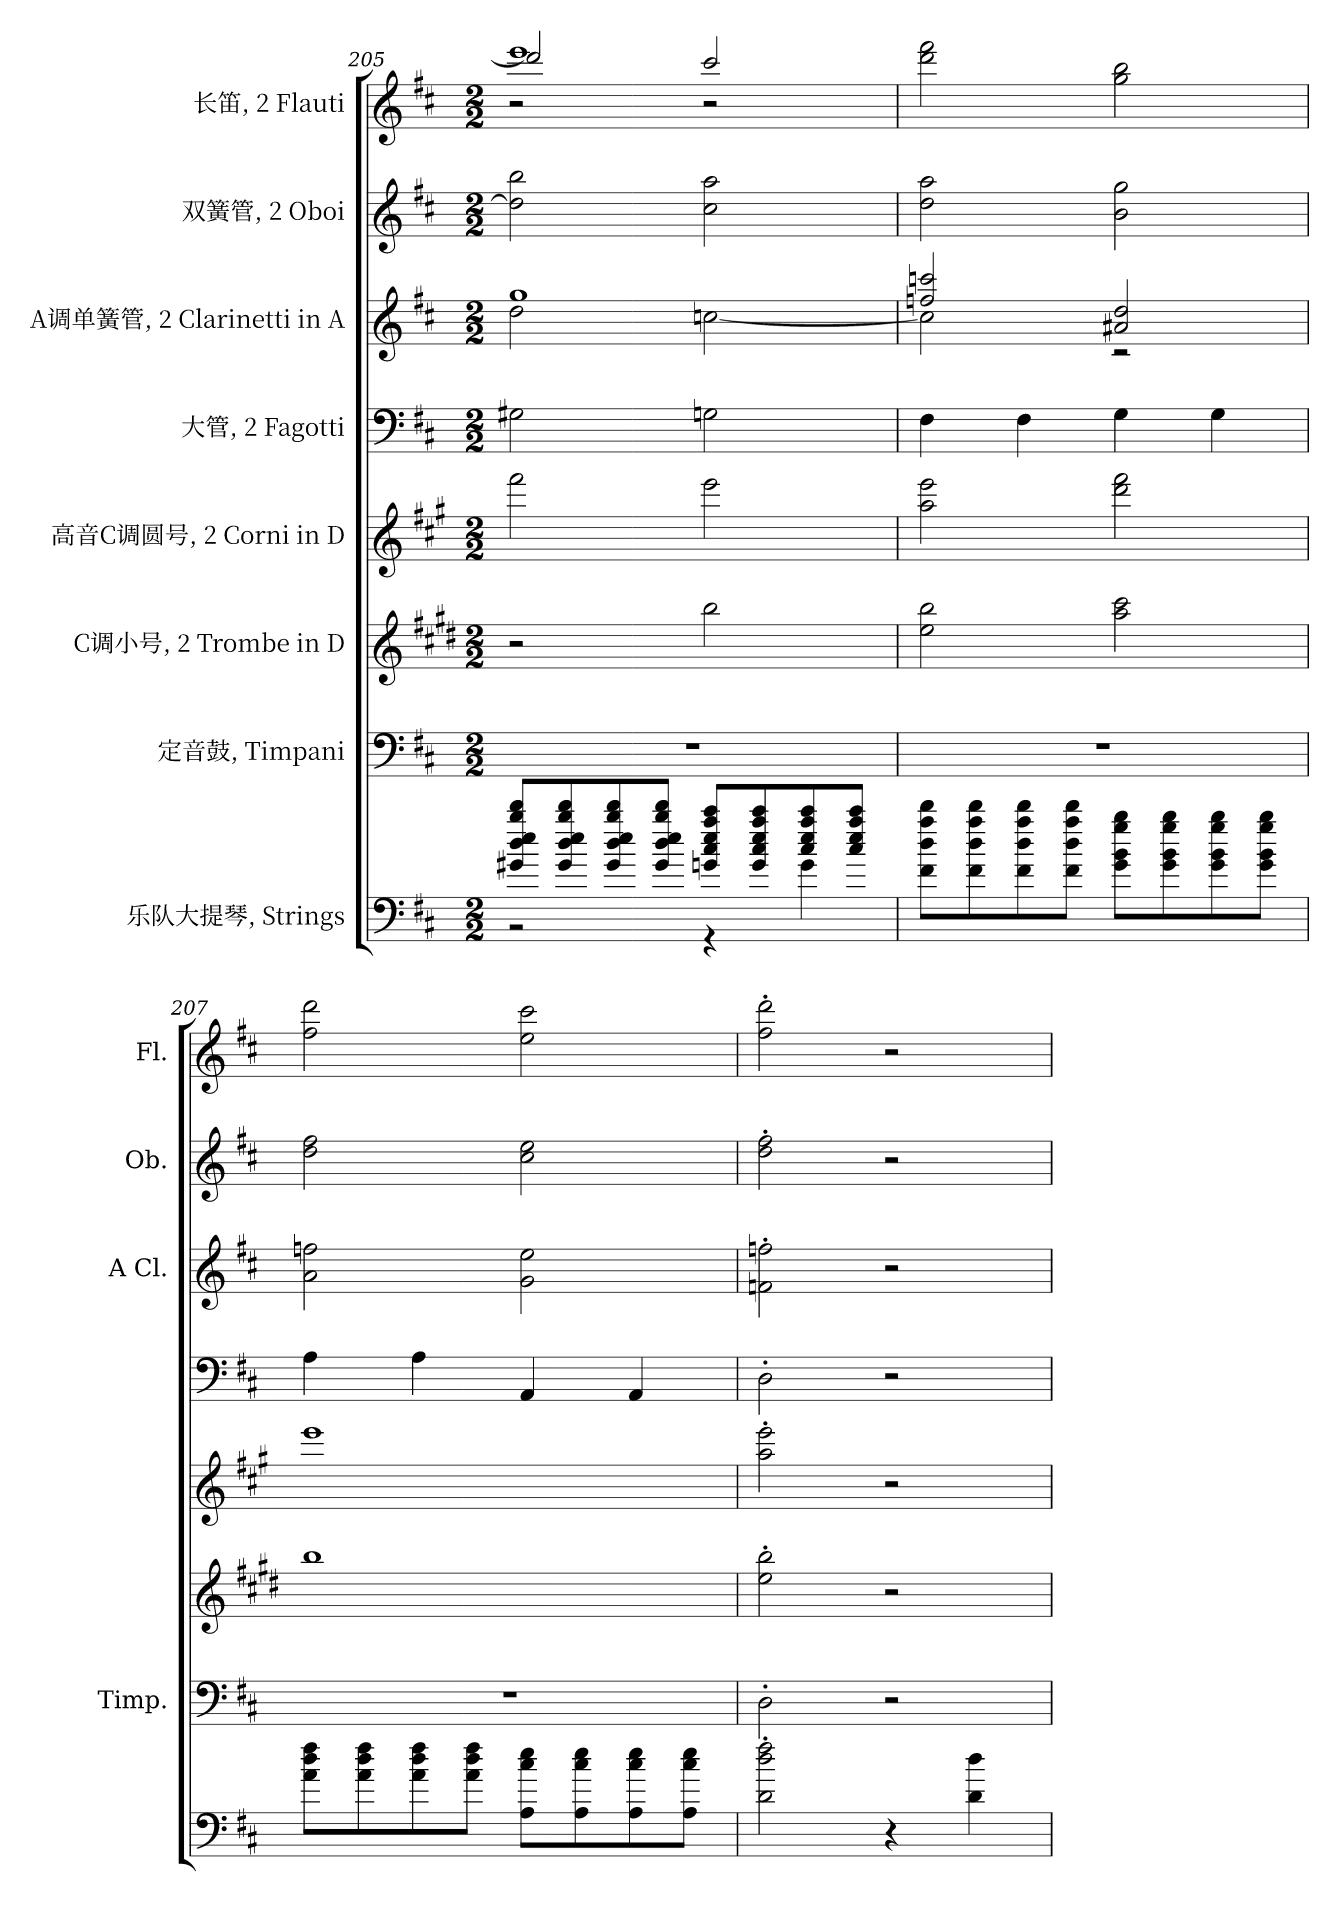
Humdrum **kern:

**kern	**kern	**kern	**kern	**kern	**kern	**kern	**kern
*part8	*part7	*part6	*part5	*part4	*part3	*part2	*part1
*staff8	*staff7	*staff6	*staff5	*staff4	*staff3	*staff2	*staff1
*I"乐队大提琴, Strings	*I"定音鼓, Timpani	*I"C调小号, 2 Trombe in D	*I"高音C调圆号, 2 Corni in D	*I"大管, 2 Fagotti	*I"A调单簧管, 2 Clarinetti in A	*I"双簧管, 2 Oboi	*I"长笛, 2 Flauti
*	*I'Timp.	*	*	*	*I'A Cl.	*I'Ob.	*I'Fl.
*clefF4	*clefF4	*clefG2	*clefG2	*clefF4	*clefG2	*clefG2	*clefG2
*	*	*ITrd1c2	*ITrd4c7	*	*ITrd2c3	*	*
*k[f#c#]	*k[f#c#]	*k[f#c#]	*k[f#c#]	*k[f#c#]	*k[f#c#g#d#a#]	*k[f#c#]	*k[f#c#]
*M2/2	*M2/2	*M2/2	*M2/2	*M2/2	*M2/2	*M2/2	*M2/2
=205	=205	=205	=205	=205	=205	=205	=205
*^	*	*	*	*	*^	*	*^
*	*	*	*	*	*	*	*	*	*	*^
8g#X/ 8dd/ 8ee/ 8bb/ 8ddd/L	2r	1r	2r	2bb\	2G#X\	1ee	2b\	2dd\] 2bb\	2r	1eee	2ddd/]
8g#/ 8dd/ 8ee/ 8bb/ 8ddd/	.	.	.	.	.	.	.	.	.	.	.
8g#/ 8dd/ 8ee/ 8bb/ 8ddd/	.	.	.	.	.	.	.	.	.	.	.
8g#/ 8dd/ 8ee/ 8bb/ 8ddd/J	.	.	.	.	.	.	.	.	.	.	.
8gn/ 8cc#/ 8ee/ 8aa/ 8ccc#/L	4r	.	2aa\	2aa\	2Gn\	.	[2an\	2cc#\ 2aa\	2ccc#/	.	2r
8g/ 8cc#/ 8ee/ 8aa/ 8ccc#/	.	.	.	.	.	.	.	.	.	.	.
8cc#/ 8ee/ 8aa/ 8ccc#/	4g\	.	.	.	.	.	.	.	.	.	.
8cc#/ 8ee/ 8aa/ 8ccc#/J	.	.	.	.	.	.	.	.	.	.	.
*v	*v	*	*	*	*	*	*	*	*v	*v	*v
!!LO:PB:g=z
=206	=206	=206	=206	=206	=206	=206	=206	=206
8f#\ 8dd\ 8aa\ 8ddd\L	1r	2dd\ 2aa\	2dd\ 2aa\	4F#\	2ddn/ 2aan/	2a\]	2dd\ 2aa\	2ddd\ 2fff#\
8f#\ 8dd\ 8aa\ 8ddd\	.	.	.	.	.	.	.	.
8f#\ 8dd\ 8aa\ 8ddd\	.	.	.	4F#\	.	.	.	.
8f#\ 8dd\ 8aa\ 8ddd\J	.	.	.	.	.	.	.	.
8g\ 8b\ 8gg\ 8bb\L	.	2gg\ 2bb\	2gg\ 2bb\	4G\	2f##X/ 2b/	2r	2b\ 2gg\	2gg\ 2bb\
8g\ 8b\ 8gg\ 8bb\	.	.	.	.	.	.	.	.
8g\ 8b\ 8gg\ 8bb\	.	.	.	4G\	.	.	.	.
8g\ 8b\ 8gg\ 8bb\J	.	.	.	.	.	.	.	.
*	*	*	*	*	*v	*v	*	*
=207	=207	=207	=207	=207	=207	=207	=207
8a\ 8dd\ 8ff#\L	1r	1aa	1aa	4A\	2f#\ 2ddn\	2dd\ 2ff#\	2ff#\ 2ddd\
8a\ 8dd\ 8ff#\	.	.	.	.	.	.	.
8a\ 8dd\ 8ff#\	.	.	.	4A\	.	.	.
8a\ 8dd\ 8ff#\J	.	.	.	.	.	.	.
8A\ 8cc#\ 8ee\L	.	.	.	4AA/	2e\ 2cc#\	2cc#\ 2ee\	2ee\ 2ccc#\
8A\ 8cc#\ 8ee\	.	.	.	.	.	.	.
8A\ 8cc#\ 8ee\	.	.	.	4AA/	.	.	.
8A\ 8cc#\ 8ee\J	.	.	.	.	.	.	.
=208	=208	=208	=208	=208	=208	=208	=208
2d\' 2dd\' 2ff#\'	2D'\	2dd\' 2aa\'	2dd\' 2aa\'	2D'\	2dn\' 2ddn\'	2dd\' 2ff#\'	2ff#\' 2ddd\'
4r	2r	2r	2r	2r	2r	2r	2r
4d\ 4dd\	.	.	.	.	.	.	.
=	=	=	=	=	=	=	=
*-	*-	*-	*-	*-	*-	*-	*-
